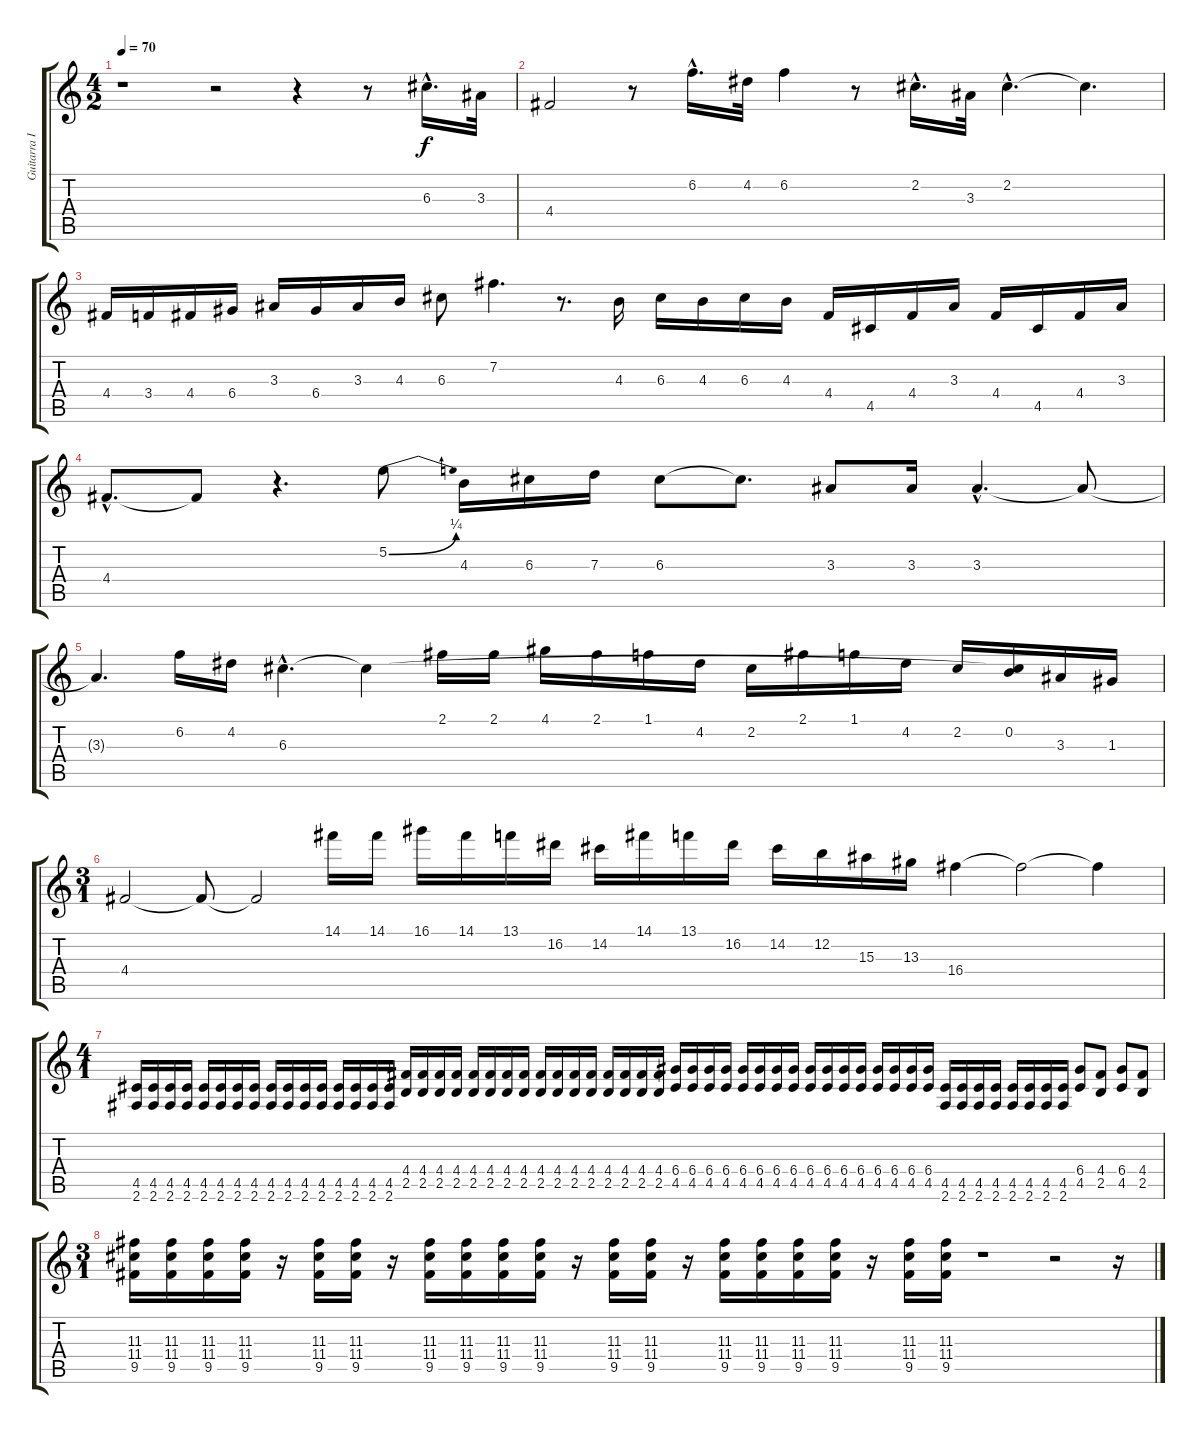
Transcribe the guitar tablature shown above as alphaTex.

\track ("Guitarra III" "Guitarra I") {instrument distortionguitar}
\staff {score tabs}
\tuning (E4 B3 G3 D3 A2 E2) {hide}
\ts (4 2)
\tempo 70
\clef g2
\ks c
r.1{dy f} r.2 r.4 r.8 6.3{hac}.16{d} 3.3.32 |
4.4.2 r.8 6.2{hac}.16{d} 4.2.32 6.2.4 r.8 2.2{hac}.16{d} 3.3.32 2.2{hac}.4{d} 2.2{t}.4{d} |
4.4.16 3.4.16 4.4.16 6.4.16 3.3.16 6.4.16 3.3.16 4.3.16 6.3.8 7.2.4{d} r.8{d} 4.3.16 6.3.16 4.3.16 6.3.16 4.3.16 4.4.16 4.5.16 4.4.16 3.3.16 4.4.16 4.5.16 4.4.16 3.3.16 |
4.4{hac}.8{d} 4.4{t}.8 r.4{d} 5.2{be (bend 0 0 60 1)}.8 4.3.16 6.3.16 7.3.16 6.3.8 6.3{t}.8{d} 3.3.8 3.3.16 3.3{hac}.4{d} 3.3{t}.8 |
3.3{t}.4{d} 6.2.16 4.2.16 6.3{hac}.4{d} 6.3{t}.4 2.1.16 2.1.16 4.1.16 2.1.16 1.1.16 4.2.16 2.2.16 2.1.16 1.1.16 4.2.16 2.2.16 (0.2 6.3{t}).16 3.3.16 1.3.16 |
\ts (3 1)
4.4.2 4.4{t}.8 4.4{t}.2 14.1.16 14.1.16 16.1.16 14.1.16 13.1.16 16.2.16 14.2.16 14.1.16 13.1.16 16.2.16 14.2.16 12.2.16 15.3.16 13.3.16 16.4.4 16.4{t}.2 16.4{t}.4 |
\ts (4 1)
(4.5 2.6).16 (4.5 2.6).16 (4.5 2.6).16 (4.5 2.6).16 (4.5 2.6).16 (4.5 2.6).16 (4.5 2.6).16 (4.5 2.6).16 (4.5 2.6).16 (4.5 2.6).16 (4.5 2.6).16 (4.5 2.6).16 (4.5 2.6).16 (4.5 2.6).16 (4.5 2.6).16 (4.5 2.6).16 (4.4 2.5).16 (4.4 2.5).16 (4.4 2.5).16 (4.4 2.5).16 (4.4 2.5).16 (4.4 2.5).16 (4.4 2.5).16 (4.4 2.5).16 (4.4 2.5).16 (4.4 2.5).16 (4.4 2.5).16 (4.4 2.5).16 (4.4 2.5).16 (4.4 2.5).16 (4.4 2.5).16 (4.4 2.5).16 (6.4 4.5).16 (6.4 4.5).16 (6.4 4.5).16 (6.4 4.5).16 (6.4 4.5).16 (6.4 4.5).16 (6.4 4.5).16 (6.4 4.5).16 (6.4 4.5).16 (6.4 4.5).16 (6.4 4.5).16 (6.4 4.5).16 (6.4 4.5).16 (6.4 4.5).16 (6.4 4.5).16 (6.4 4.5).16 (4.5 2.6).16 (4.5 2.6).16 (4.5 2.6).16 (4.5 2.6).16 (4.5 2.6).16 (4.5 2.6).16 (4.5 2.6).16 (4.5 2.6).16 (6.4 4.5).8 (4.4 2.5).8 (6.4 4.5).8 (4.4 2.5).8 |
\ts (3 1)
(11.3 11.4 9.5).16 (11.3 11.4 9.5).16 (11.3 11.4 9.5).16 (11.3 11.4 9.5).16 r.16 (11.3 11.4 9.5).16 (11.3 11.4 9.5).16 r.16 (11.3 11.4 9.5).16 (11.3 11.4 9.5).16 (11.3 11.4 9.5).16 (11.3 11.4 9.5).16 r.16 (11.3 11.4 9.5).16 (11.3 11.4 9.5).16 r.16 (11.3 11.4 9.5).16 (11.3 11.4 9.5).16 (11.3 11.4 9.5).16 (11.3 11.4 9.5).16 r.16 (11.3 11.4 9.5).16 (11.3 11.4 9.5).16 r.1 r.2 r.16
